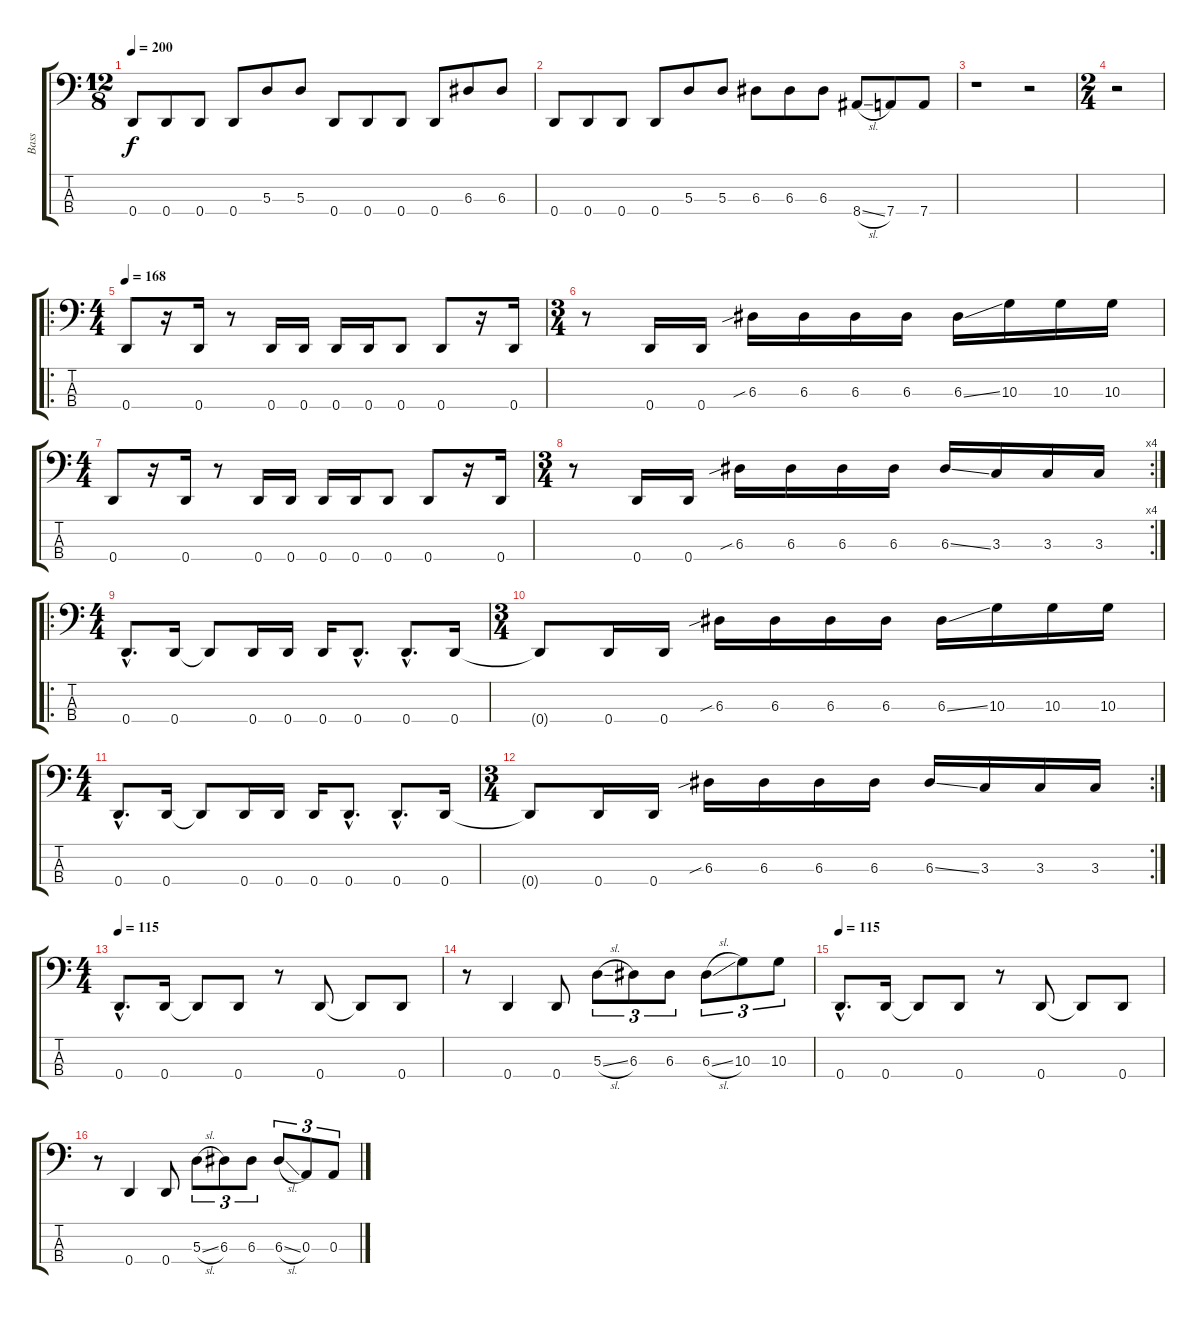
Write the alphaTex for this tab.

\track ("Bass" "Bass") {instrument electricbasspick}
\staff {score tabs}
\tuning (G2 D2 A1 D1) {hide}
\ts (12 8)
\tempo 200
\clef f4
\ks c
0.4.8{dy f} 0.4.8 0.4.8 0.4.8 5.3.8 5.3.8 0.4.8 0.4.8 0.4.8 0.4.8 6.3.8 6.3.8 |
0.4.8 0.4.8 0.4.8 0.4.8 5.3.8 5.3.8 6.3.8 6.3.8 6.3.8 8.4{sl}.8 7.4.8 7.4.8 |
r.1 r.2 |
\ts (2 4)
r.2 |
\ro
\ts (4 4)
\tempo 168
0.4.8 r.16 0.4.16 r.8 0.4.16 0.4.16 0.4.16 0.4.16 0.4.8 0.4.8 r.16 0.4.16 |
\ts (3 4)
r.8 0.4.16 0.4.16 6.3{sib}.16 6.3.16 6.3.16 6.3.16 6.3{ss}.16 10.3.16 10.3.16 10.3.16 |
\ts (4 4)
0.4.8 r.16 0.4.16 r.8 0.4.16 0.4.16 0.4.16 0.4.16 0.4.8 0.4.8 r.16 0.4.16 |
\rc 4
\ts (3 4)
r.8 0.4.16 0.4.16 6.3{sib}.16 6.3.16 6.3.16 6.3.16 6.3{ss}.16 3.3.16 3.3.16 3.3.16 |
\ro
\ts (4 4)
0.4{hac}.8{d} 0.4.16 0.4{t}.8 0.4.16 0.4.16 0.4.16 0.4{hac}.8{d} 0.4{hac}.8{d} 0.4.16 |
\ts (3 4)
0.4{t}.8 0.4.16 0.4.16 6.3{sib}.16 6.3.16 6.3.16 6.3.16 6.3{ss}.16 10.3.16 10.3.16 10.3.16 |
\ts (4 4)
0.4{hac}.8{d} 0.4.16 0.4{t}.8 0.4.16 0.4.16 0.4.16 0.4{hac}.8{d} 0.4{hac}.8{d} 0.4.16 |
\rc 2
\ts (3 4)
0.4{t}.8 0.4.16 0.4.16 6.3{sib}.16 6.3.16 6.3.16 6.3.16 6.3{ss}.16 3.3.16 3.3.16 3.3.16 |
\ts (4 4)
\tempo 115
0.4{hac}.8{d} 0.4.16 0.4{t}.8 0.4.8 r.8 0.4.8 0.4{t}.8 0.4.8 |
r.8 0.4.4 0.4.8 5.3{sl}.8{tu (3 2)} 6.3.8{tu (3 2)} 6.3.8{tu (3 2)} 6.3{sl}.8{tu (3 2)} 10.3.8{tu (3 2)} 10.3.8{tu (3 2)} |
\tempo 115
0.4{hac}.8{d} 0.4.16 0.4{t}.8 0.4.8 r.8 0.4.8 0.4{t}.8 0.4.8 |
r.8 0.4.4 0.4.8 5.3{sl}.8{tu (3 2)} 6.3.8{tu (3 2)} 6.3.8{tu (3 2)} 6.3{sl}.8{tu (3 2)} 0.3.8{tu (3 2)} 0.3.8{tu (3 2)}
